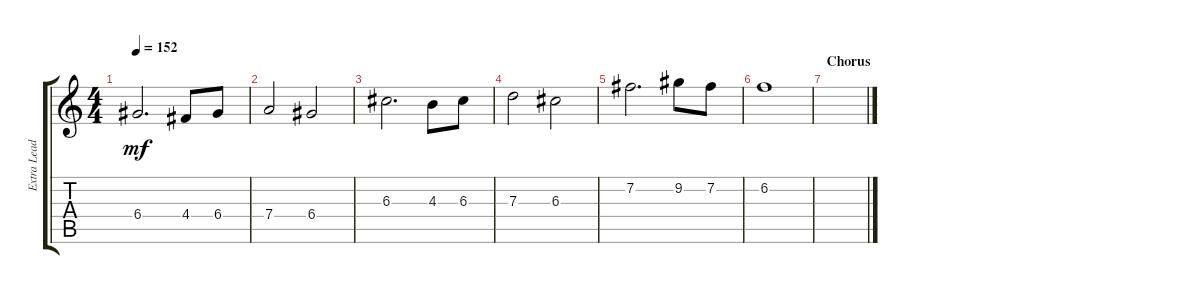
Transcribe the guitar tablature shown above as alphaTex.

\track ("Extra Lead Guitar" "Extra Lead") {instrument electricguitarclean}
\staff {score tabs}
\tuning (E4 B3 G3 D3 A2 E2) {hide}
\ts (4 4)
\tempo 152
\clef g2
\ks c
6.4.2{d dy mf} 4.4.8 6.4.8 |
7.4.2 6.4.2 |
6.3.2{d} 4.3.8 6.3.8 |
7.3.2 6.3.2 |
7.2.2{d} 9.2.8 7.2.8 |
6.2.1 |
\section ("" "Chorus")
